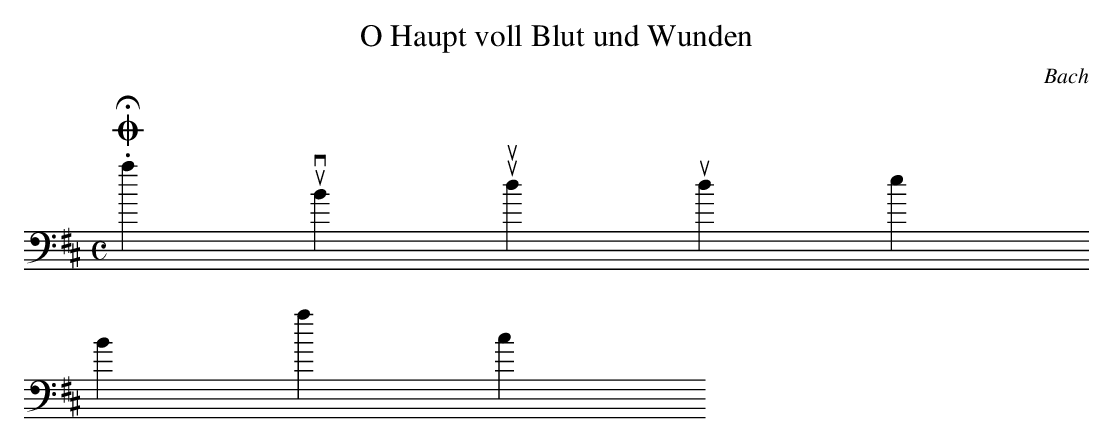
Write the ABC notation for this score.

X:1
T:O Haupt voll Blut und Wunden
C:Bach
M:C
L:1/4
K:D bass d |g"6"f"6"B/"6"c/"9 8"d |GAHd"-5"c |\ B/c/ "6"d/e/"4"f"# 7"F |HB3 :| " 7"B |"6 5"e"6 7"fg/f/"6 46"e |\ "46 3 24"d2Hdd |\ g/f/"2-6"e/^d/ "23"e/f/"6"g/a/ |"#"Hb3"56"^g | " 4"a"6"^g"6 +26"f"46"e |"56"^d"#"eHA" 7"=d |\ " 6"e"6"f/g/"4 2"aA |Hd3 |]
 87. O Haupt voll Blut und Wunden
Bach
